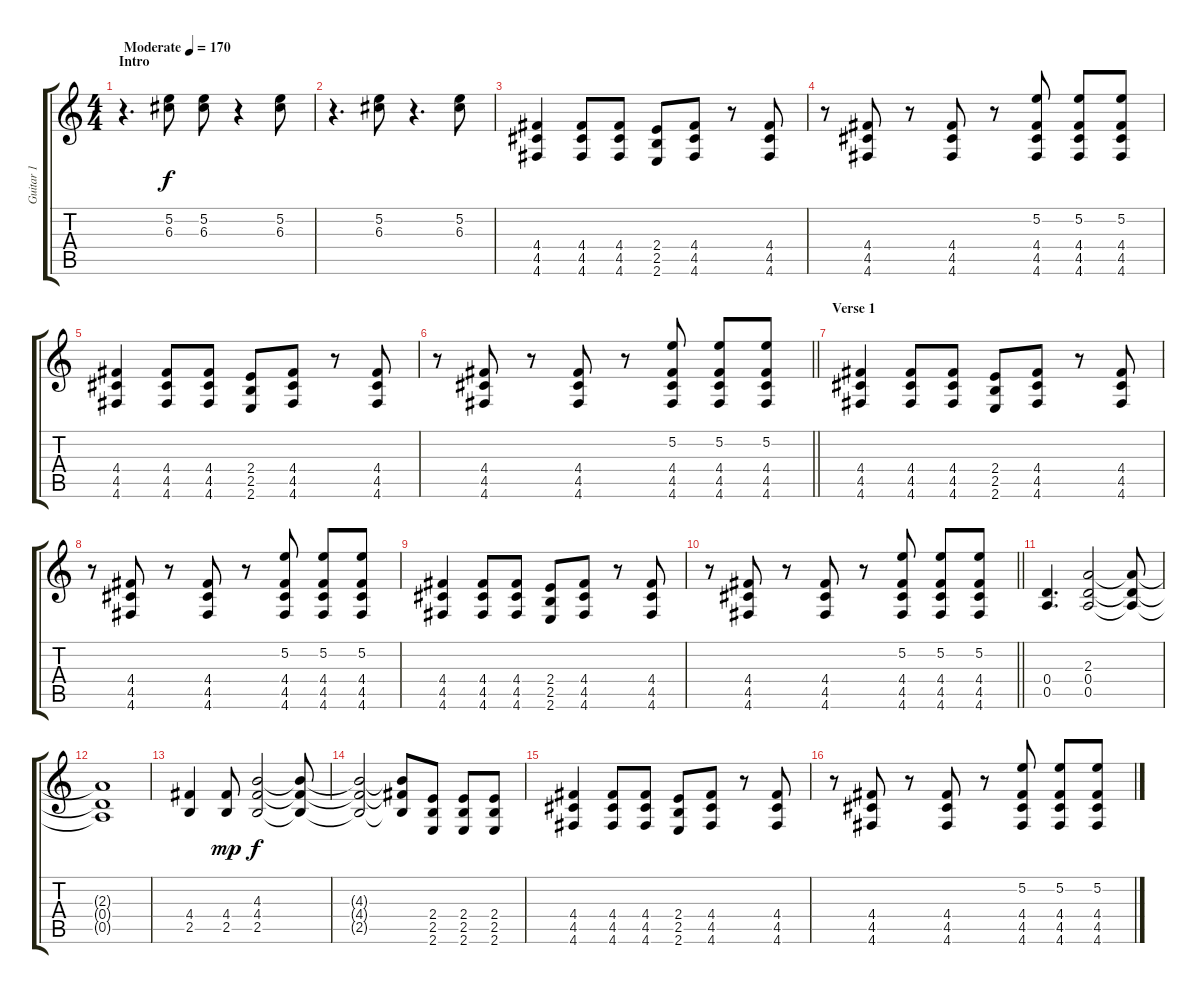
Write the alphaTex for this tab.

\track ("Guitar 1" "Guitar 1") {instrument overdrivenguitar}
\staff {score tabs}
\tuning (E4 B3 G3 D3 A2 D2) {hide}
\ts (4 4)
\section ("" "Intro")
\tempo (170 "Moderate")
\clef g2
\ks c
r.4{d dy f instrument overdrivenguitar} (5.2 6.3).8 (5.2 6.3).8 r.4 (5.2 6.3).8 |
r.4{d} (5.2 6.3).8 r.4{d} (5.2 6.3).8 |
(4.4 4.5 4.6).4 (4.4 4.5 4.6).8 (4.4 4.5 4.6).8 (2.4 2.5 2.6).8 (4.4 4.5 4.6).8 r.8 (4.4 4.5 4.6).8 |
r.8 (4.4 4.5 4.6).8 r.8 (4.4 4.5 4.6).8 r.8 (5.2 4.4 4.5 4.6).8 (5.2 4.4 4.5 4.6).8 (5.2 4.4 4.5 4.6).8 |
(4.4 4.5 4.6).4 (4.4 4.5 4.6).8 (4.4 4.5 4.6).8 (2.4 2.5 2.6).8 (4.4 4.5 4.6).8 r.8 (4.4 4.5 4.6).8 |
\barLineRight lightlight
r.8 (4.4 4.5 4.6).8 r.8 (4.4 4.5 4.6).8 r.8 (5.2 4.4 4.5 4.6).8 (5.2 4.4 4.5 4.6).8 (5.2 4.4 4.5 4.6).8 |
\section ("" "Verse 1")
(4.4 4.5 4.6).4 (4.4 4.5 4.6).8 (4.4 4.5 4.6).8 (2.4 2.5 2.6).8 (4.4 4.5 4.6).8 r.8 (4.4 4.5 4.6).8 |
r.8 (4.4 4.5 4.6).8 r.8 (4.4 4.5 4.6).8 r.8 (5.2 4.4 4.5 4.6).8 (5.2 4.4 4.5 4.6).8 (5.2 4.4 4.5 4.6).8 |
(4.4 4.5 4.6).4 (4.4 4.5 4.6).8 (4.4 4.5 4.6).8 (2.4 2.5 2.6).8 (4.4 4.5 4.6).8 r.8 (4.4 4.5 4.6).8 |
\barLineRight lightlight
r.8 (4.4 4.5 4.6).8 r.8 (4.4 4.5 4.6).8 r.8 (5.2 4.4 4.5 4.6).8 (5.2 4.4 4.5 4.6).8 (5.2 4.4 4.5 4.6).8 |
(0.4 0.5).4{d} (2.3 0.4 0.5).2 (2.3{t} 0.4{t} 0.5{t}).8 |
(2.3{t} 0.4{t} 0.5{t}).1 |
(4.4 2.5).4 (4.4 2.5).8{dy mp} (4.3 4.4 2.5).2{dy f} (4.3{t} 4.4{t} 2.5{t}).8 |
(4.3{t} 4.4{t} 2.5{t}).2 (4.3{t} 4.4{t} 2.5{t}).8 (2.4 2.5 2.6).8 (2.4 2.5 2.6).8 (2.4 2.5 2.6).8 |
(4.4 4.5 4.6).4 (4.4 4.5 4.6).8 (4.4 4.5 4.6).8 (2.4 2.5 2.6).8 (4.4 4.5 4.6).8 r.8 (4.4 4.5 4.6).8 |
r.8 (4.4 4.5 4.6).8 r.8 (4.4 4.5 4.6).8 r.8 (5.2 4.4 4.5 4.6).8 (5.2 4.4 4.5 4.6).8 (5.2 4.4 4.5 4.6).8
